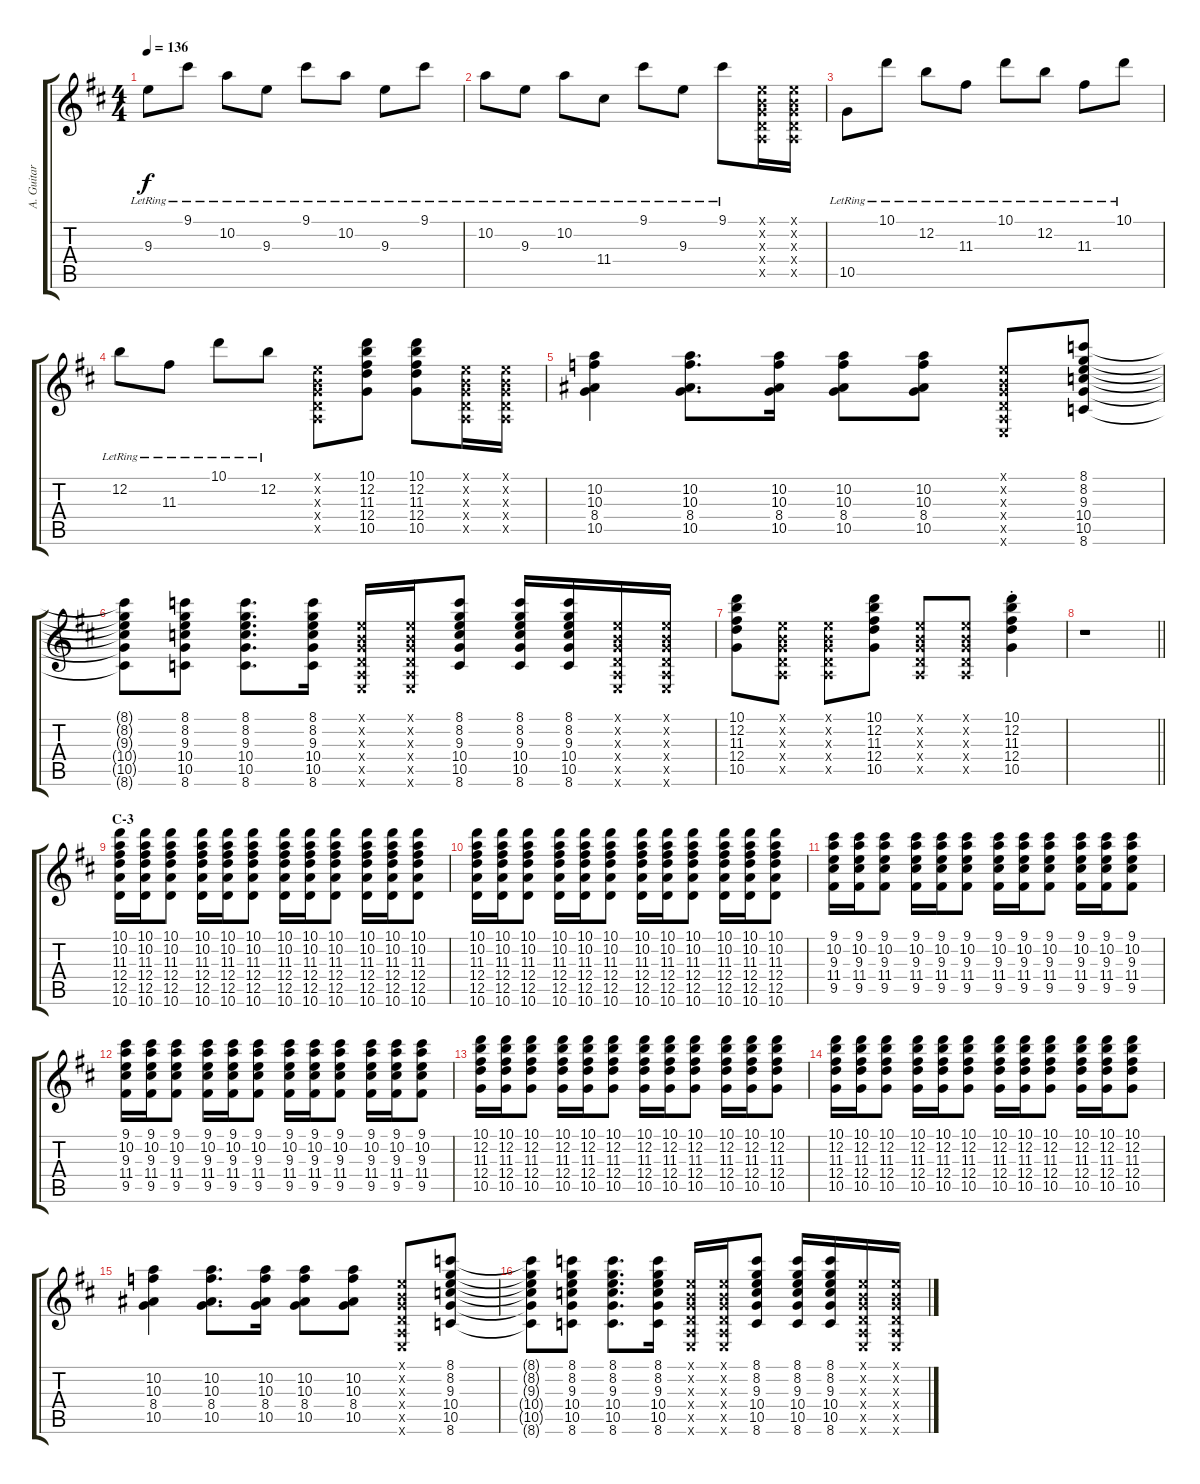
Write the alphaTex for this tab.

\track ("A. Guitar" "A. Guitar") {instrument acousticguitarsteel}
\staff {score tabs}
\tuning (E4 B3 G3 D3 A2 E2) {hide}
\ts (4 4)
\tempo 136
\clef g2
\ks d
9.3{lr}.8{dy f} 9.1{lr}.8 10.2{lr}.8 9.3{lr}.8 9.1{lr}.8 10.2{lr}.8 9.3{lr}.8 9.1{lr}.8 |
10.2{lr}.8 9.3{lr}.8 10.2{lr}.8 11.4{lr}.8 9.1{lr}.8 9.3{lr}.8 9.1{lr}.8 (0.1{x} 0.2{x} 0.3{x} 0.4{x} 0.5{x}).16 (0.1{x} 0.2{x} 0.3{x} 0.4{x} 0.5{x}).16 |
10.5{lr}.8 10.1{lr}.8 12.2{lr}.8 11.3{lr}.8 10.1{lr}.8 12.2{lr}.8 11.3{lr}.8 10.1{lr}.8 |
12.2{lr}.8 11.3{lr}.8 10.1{lr}.8 12.2{lr}.8 (0.1{x} 0.2{x} 0.3{x} 0.4{x} 0.5{x}).8 (10.1 12.2 11.3 12.4 10.5).8 (10.1 12.2 11.3 12.4 10.5).8 (0.1{x} 0.2{x} 0.3{x} 0.4{x} 0.5{x}).16 (0.1{x} 0.2{x} 0.3{x} 0.4{x} 0.5{x}).16 |
(10.2 10.3 8.4 10.5).4 (10.2 10.3 8.4 10.5).8{d} (10.2 10.3 8.4 10.5).16 (10.2 10.3 8.4 10.5).8 (10.2 10.3 8.4 10.5).8 (0.1{x} 0.2{x} 0.3{x} 0.4{x} 0.5{x} 0.6{x}).8 (8.1 8.2 9.3 10.4 10.5 8.6).8 |
(8.1{t} 8.2{t} 9.3{t} 10.4{t} 10.5{t} 8.6{t}).8 (8.1 8.2 9.3 10.4 10.5 8.6).8 (8.1 8.2 9.3 10.4 10.5 8.6).8{d} (8.1 8.2 9.3 10.4 10.5 8.6).16 (0.1{x} 0.2{x} 0.3{x} 0.4{x} 0.5{x} 0.6{x}).16 (0.1{x} 0.2{x} 0.3{x} 0.4{x} 0.5{x} 0.6{x}).16 (8.1 8.2 9.3 10.4 10.5 8.6).8 (8.1 8.2 9.3 10.4 10.5 8.6).16 (8.1 8.2 9.3 10.4 10.5 8.6).16 (0.1{x} 0.2{x} 0.3{x} 0.4{x} 0.5{x} 0.6{x}).16 (0.1{x} 0.2{x} 0.3{x} 0.4{x} 0.5{x} 0.6{x}).16 |
(10.1 12.2 11.3 12.4 10.5).8 (0.1{x} 0.2{x} 0.3{x} 0.4{x} 0.5{x}).8 (0.1{x} 0.2{x} 0.3{x} 0.4{x} 0.5{x}).8 (10.1 12.2 11.3 12.4 10.5).8 (0.1{x} 0.2{x} 0.3{x} 0.4{x} 0.5{x}).8 (0.1{x} 0.2{x} 0.3{x} 0.4{x} 0.5{x}).8 (10.1{st} 12.2{st} 11.3{st} 12.4{st} 10.5{st}).4 |
\barLineRight lightlight
r.1 |
\section ("" "C-3")
(10.1 10.2 11.3 12.4 12.5 10.6).16 (10.1 10.2 11.3 12.4 12.5 10.6).16 (10.1 10.2 11.3 12.4 12.5 10.6).8 (10.1 10.2 11.3 12.4 12.5 10.6).16 (10.1 10.2 11.3 12.4 12.5 10.6).16 (10.1 10.2 11.3 12.4 12.5 10.6).8 (10.1 10.2 11.3 12.4 12.5 10.6).16 (10.1 10.2 11.3 12.4 12.5 10.6).16 (10.1 10.2 11.3 12.4 12.5 10.6).8 (10.1 10.2 11.3 12.4 12.5 10.6).16 (10.1 10.2 11.3 12.4 12.5 10.6).16 (10.1 10.2 11.3 12.4 12.5 10.6).8 |
(10.1 10.2 11.3 12.4 12.5 10.6).16 (10.1 10.2 11.3 12.4 12.5 10.6).16 (10.1 10.2 11.3 12.4 12.5 10.6).8 (10.1 10.2 11.3 12.4 12.5 10.6).16 (10.1 10.2 11.3 12.4 12.5 10.6).16 (10.1 10.2 11.3 12.4 12.5 10.6).8 (10.1 10.2 11.3 12.4 12.5 10.6).16 (10.1 10.2 11.3 12.4 12.5 10.6).16 (10.1 10.2 11.3 12.4 12.5 10.6).8 (10.1 10.2 11.3 12.4 12.5 10.6).16 (10.1 10.2 11.3 12.4 12.5 10.6).16 (10.1 10.2 11.3 12.4 12.5 10.6).8 |
(9.1 10.2 9.3 11.4 9.5).16 (9.1 10.2 9.3 11.4 9.5).16 (9.1 10.2 9.3 11.4 9.5).8 (9.1 10.2 9.3 11.4 9.5).16 (9.1 10.2 9.3 11.4 9.5).16 (9.1 10.2 9.3 11.4 9.5).8 (9.1 10.2 9.3 11.4 9.5).16 (9.1 10.2 9.3 11.4 9.5).16 (9.1 10.2 9.3 11.4 9.5).8 (9.1 10.2 9.3 11.4 9.5).16 (9.1 10.2 9.3 11.4 9.5).16 (9.1 10.2 9.3 11.4 9.5).8 |
(9.1 10.2 9.3 11.4 9.5).16 (9.1 10.2 9.3 11.4 9.5).16 (9.1 10.2 9.3 11.4 9.5).8 (9.1 10.2 9.3 11.4 9.5).16 (9.1 10.2 9.3 11.4 9.5).16 (9.1 10.2 9.3 11.4 9.5).8 (9.1 10.2 9.3 11.4 9.5).16 (9.1 10.2 9.3 11.4 9.5).16 (9.1 10.2 9.3 11.4 9.5).8 (9.1 10.2 9.3 11.4 9.5).16 (9.1 10.2 9.3 11.4 9.5).16 (9.1 10.2 9.3 11.4 9.5).8 |
(10.1 12.2 11.3 12.4 10.5).16 (10.1 12.2 11.3 12.4 10.5).16 (10.1 12.2 11.3 12.4 10.5).8 (10.1 12.2 11.3 12.4 10.5).16 (10.1 12.2 11.3 12.4 10.5).16 (10.1 12.2 11.3 12.4 10.5).8 (10.1 12.2 11.3 12.4 10.5).16 (10.1 12.2 11.3 12.4 10.5).16 (10.1 12.2 11.3 12.4 10.5).8 (10.1 12.2 11.3 12.4 10.5).16 (10.1 12.2 11.3 12.4 10.5).16 (10.1 12.2 11.3 12.4 10.5).8 |
(10.1 12.2 11.3 12.4 10.5).16 (10.1 12.2 11.3 12.4 10.5).16 (10.1 12.2 11.3 12.4 10.5).8 (10.1 12.2 11.3 12.4 10.5).16 (10.1 12.2 11.3 12.4 10.5).16 (10.1 12.2 11.3 12.4 10.5).8 (10.1 12.2 11.3 12.4 10.5).16 (10.1 12.2 11.3 12.4 10.5).16 (10.1 12.2 11.3 12.4 10.5).8 (10.1 12.2 11.3 12.4 10.5).16 (10.1 12.2 11.3 12.4 10.5).16 (10.1 12.2 11.3 12.4 10.5).8 |
(10.2 10.3 8.4 10.5).4 (10.2 10.3 8.4 10.5).8{d} (10.2 10.3 8.4 10.5).16 (10.2 10.3 8.4 10.5).8 (10.2 10.3 8.4 10.5).8 (0.1{x} 0.2{x} 0.3{x} 0.4{x} 0.5{x} 0.6{x}).8 (8.1 8.2 9.3 10.4 10.5 8.6).8 |
(8.1{t} 8.2{t} 9.3{t} 10.4{t} 10.5{t} 8.6{t}).8 (8.1 8.2 9.3 10.4 10.5 8.6).8 (8.1 8.2 9.3 10.4 10.5 8.6).8{d} (8.1 8.2 9.3 10.4 10.5 8.6).16 (0.1{x} 0.2{x} 0.3{x} 0.4{x} 0.5{x} 0.6{x}).16 (0.1{x} 0.2{x} 0.3{x} 0.4{x} 0.5{x} 0.6{x}).16 (8.1 8.2 9.3 10.4 10.5 8.6).8 (8.1 8.2 9.3 10.4 10.5 8.6).16 (8.1 8.2 9.3 10.4 10.5 8.6).16 (0.1{x} 0.2{x} 0.3{x} 0.4{x} 0.5{x} 0.6{x}).16 (0.1{x} 0.2{x} 0.3{x} 0.4{x} 0.5{x} 0.6{x}).16
